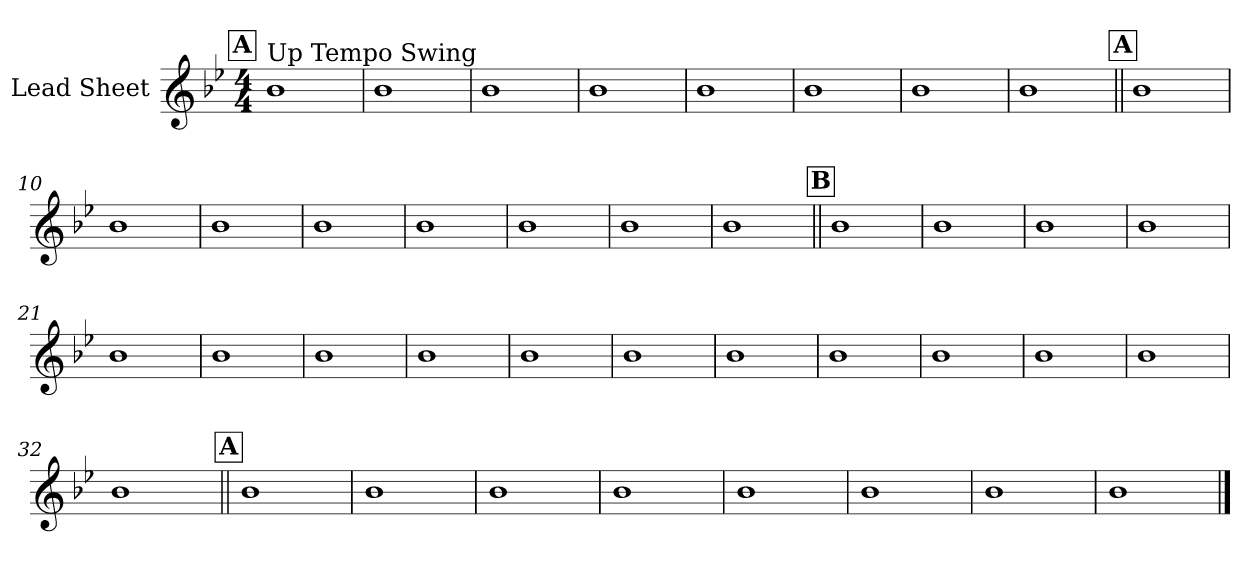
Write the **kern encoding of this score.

**kern
*part1
*staff1
*I"Lead Sheet
*clefG2
*k[b-e-]
*g:
*M4/4
!!LO:REH:place=s1:a:fs=14:t=A
=1
!LO:TX:a:t=Up Tempo Swing
1b-
=2
1b-
=3
1b-
=4
1b-
=5
1b-
=6
1b-
=7
1b-
=8
1b-
!!LO:LB:g=z
!!LO:REH:place=s1:a:fs=14:t=A
=9||
1b-
=10
1b-
=11
1b-
=12
1b-
=13
1b-
=14
1b-
=15
1b-
=16
1b-
!!LO:LB:g=z
!!LO:REH:place=s1:a:fs=14:t=B
=17||
1b-
=18
1b-
=19
1b-
=20
1b-
=21
1b-
=22
1b-
=23
1b-
=24
1b-
!!LO:LB:g=z
=25
1b-
=26
1b-
=27
1b-
=28
1b-
=29
1b-
=30
1b-
=31
1b-
=32
1b-
!!LO:LB:g=z
!!LO:REH:place=s1:a:fs=14:t=A
=33||
1b-
=34
1b-
=35
1b-
=36
1b-
=37
1b-
=38
1b-
=39
1b-
=40
1b-
==
*-
